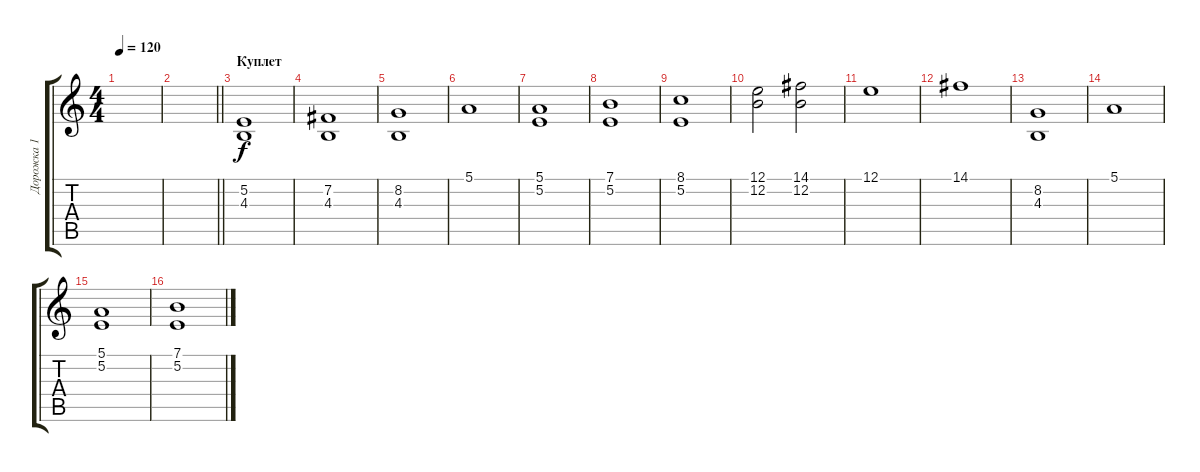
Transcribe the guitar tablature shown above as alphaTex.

\track ("Дорожка 1" "Дорожка 1") {instrument acousticgrandpiano}
\staff {score tabs}
\tuning (E4 B3 G3 D3 A2 E2) {hide}
\ts (4 4)
\tempo 120
\clef g2
\ks c
|
\barLineRight lightlight
|
\section ("" "Куплет")
(5.2 4.3).1 |
(7.2 4.3).1 |
(8.2 4.3).1 |
5.1.1 |
(5.1 5.2).1 |
(7.1 5.2).1 |
(8.1 5.2).1 |
(12.1 12.2).2 (14.1 12.2).2 |
12.1.1 |
14.1.1 |
(8.2 4.3).1 |
5.1.1 |
(5.1 5.2).1 |
(7.1 5.2).1
